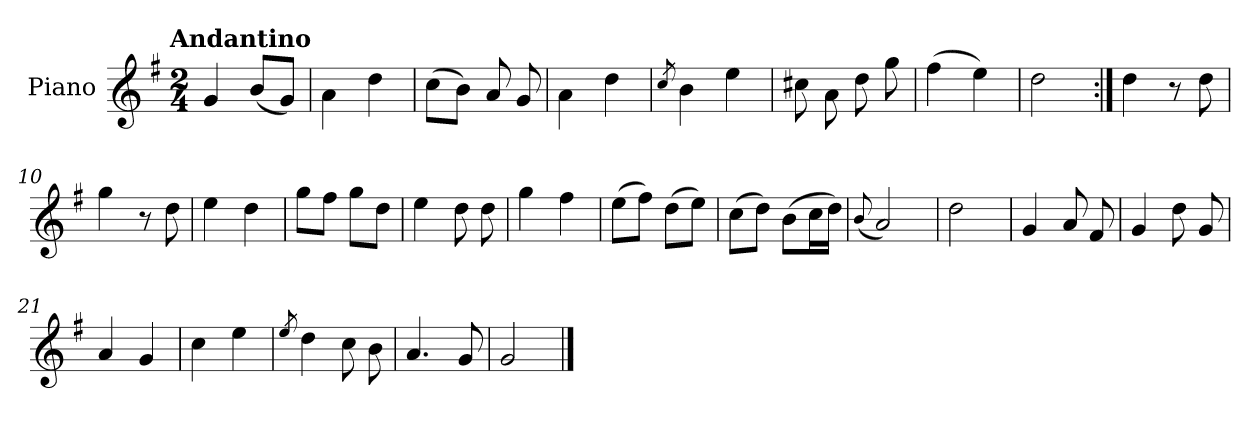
**kern
*part1
*staff1
*I"Piano
*I'Pno.
*clefG2
*k[f#]
!!LO:TX:omd:t=Andantino
*M2/4
*MM92
=1
4g/
(<8b/L
8g/J)
=2
4a\
4dd\
=3
(>8cc\L
8b\J)
8a/
8g/
=4
4a\
4dd\
=5
8qcc/
4b\
4ee\
=6
8cc#X\
8a\
8dd\
8gg\
!!LO:LB:g=z
=7
(>4ff#\
4ee\)
=8
2dd\
=9:|!
4dd\
8r
8dd\
=10
4gg\
8r
8dd\
=11
4ee\
4dd\
=12
8gg\L
8ff#\J
8gg\L
8dd\J
=13
4ee\
8dd\
8dd\
=14
4gg\
4ff#\
=15
(>8ee\L
8ff#\J)
(>8dd\L
8ee\J)
=16
(>8cc\L
8dd\J)
(>8b\L
16cc\L
16dd\JJ)
!!LO:LB:g=z
=17
(<8qqb/
2a/)
=18
2dd\
=19
4g/
8a/
8f#/
=20
4g/
8dd\
8g/
=21
4a/
4g/
=22
4cc\
4ee\
=23
8qee/
4dd\
8cc\
8b\
=24
4.a/
8g/
=25
2g/
==
*-
